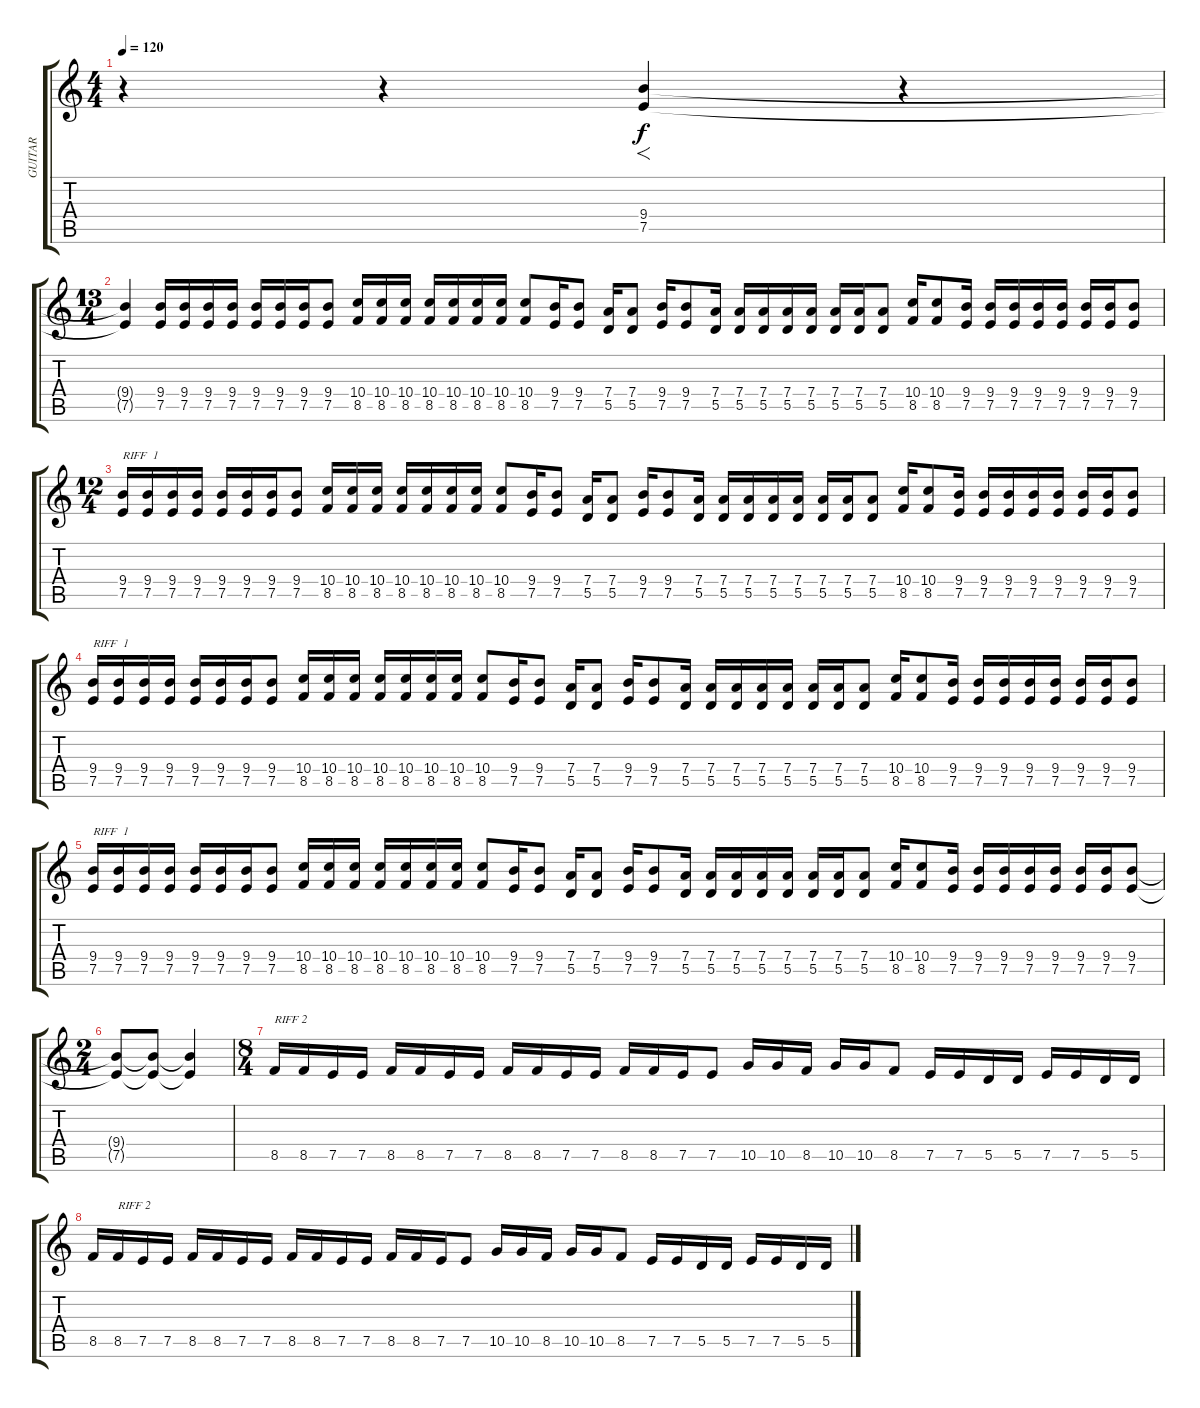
\track ("GUITAR" "GUITAR") {instrument distortionguitar}
\staff {score tabs}
\tuning (E4 B3 G3 D3 A2 E2) {hide}
\ts (4 4)
\tempo 120
\clef g2
\ks c
r.4{dy f instrument distortionguitar} r.4 (9.4 7.5).4{f} r.4 |
\ts (13 4)
(9.4{t} 7.5{t}).4 (9.4 7.5).16{txt ""} (9.4 7.5).16 (9.4 7.5).16 (9.4 7.5).16 (9.4 7.5).16 (9.4 7.5).16 (9.4 7.5).16 (9.4 7.5).8 (10.4 8.5).16 (10.4 8.5).16 (10.4 8.5).16 (10.4 8.5).16 (10.4 8.5).16 (10.4 8.5).16 (10.4 8.5).16 (10.4 8.5).8 (9.4 7.5).16 (9.4 7.5).8 (7.4 5.5).16 (7.4 5.5).8 (9.4 7.5).16 (9.4 7.5).8 (7.4 5.5).16 (7.4 5.5).16 (7.4 5.5).16 (7.4 5.5).16 (7.4 5.5).16 (7.4 5.5).16 (7.4 5.5).16 (7.4 5.5).8 (10.4 8.5).16 (10.4 8.5).8 (9.4 7.5).16 (9.4 7.5).16 (9.4 7.5).16 (9.4 7.5).16 (9.4 7.5).16 (9.4 7.5).16 (9.4 7.5).16 (9.4 7.5).8 |
\ts (12 4)
(9.4 7.5).16{txt "RIFF  1"} (9.4 7.5).16 (9.4 7.5).16 (9.4 7.5).16 (9.4 7.5).16 (9.4 7.5).16 (9.4 7.5).16 (9.4 7.5).8 (10.4 8.5).16 (10.4 8.5).16 (10.4 8.5).16 (10.4 8.5).16 (10.4 8.5).16 (10.4 8.5).16 (10.4 8.5).16 (10.4 8.5).8 (9.4 7.5).16 (9.4 7.5).8 (7.4 5.5).16 (7.4 5.5).8 (9.4 7.5).16 (9.4 7.5).8 (7.4 5.5).16 (7.4 5.5).16 (7.4 5.5).16 (7.4 5.5).16 (7.4 5.5).16 (7.4 5.5).16 (7.4 5.5).16 (7.4 5.5).8 (10.4 8.5).16 (10.4 8.5).8 (9.4 7.5).16 (9.4 7.5).16 (9.4 7.5).16 (9.4 7.5).16 (9.4 7.5).16 (9.4 7.5).16 (9.4 7.5).16 (9.4 7.5).8 |
(9.4 7.5).16{txt "RIFF  1"} (9.4 7.5).16 (9.4 7.5).16 (9.4 7.5).16 (9.4 7.5).16 (9.4 7.5).16 (9.4 7.5).16 (9.4 7.5).8 (10.4 8.5).16 (10.4 8.5).16 (10.4 8.5).16 (10.4 8.5).16 (10.4 8.5).16 (10.4 8.5).16 (10.4 8.5).16 (10.4 8.5).8 (9.4 7.5).16 (9.4 7.5).8 (7.4 5.5).16 (7.4 5.5).8 (9.4 7.5).16 (9.4 7.5).8 (7.4 5.5).16 (7.4 5.5).16 (7.4 5.5).16 (7.4 5.5).16 (7.4 5.5).16 (7.4 5.5).16 (7.4 5.5).16 (7.4 5.5).8 (10.4 8.5).16 (10.4 8.5).8 (9.4 7.5).16 (9.4 7.5).16 (9.4 7.5).16 (9.4 7.5).16 (9.4 7.5).16 (9.4 7.5).16 (9.4 7.5).16 (9.4 7.5).8 |
(9.4 7.5).16{txt "RIFF  1"} (9.4 7.5).16 (9.4 7.5).16 (9.4 7.5).16 (9.4 7.5).16 (9.4 7.5).16 (9.4 7.5).16 (9.4 7.5).8 (10.4 8.5).16 (10.4 8.5).16 (10.4 8.5).16 (10.4 8.5).16 (10.4 8.5).16 (10.4 8.5).16 (10.4 8.5).16 (10.4 8.5).8 (9.4 7.5).16 (9.4 7.5).8 (7.4 5.5).16 (7.4 5.5).8 (9.4 7.5).16 (9.4 7.5).8 (7.4 5.5).16 (7.4 5.5).16 (7.4 5.5).16 (7.4 5.5).16 (7.4 5.5).16 (7.4 5.5).16 (7.4 5.5).16 (7.4 5.5).8 (10.4 8.5).16 (10.4 8.5).8 (9.4 7.5).16 (9.4 7.5).16 (9.4 7.5).16 (9.4 7.5).16 (9.4 7.5).16 (9.4 7.5).16 (9.4 7.5).16 (9.4 7.5).8 |
\ts (2 4)
(9.4{t} 7.5{t}).8 (9.4{t} 7.5{t}).8 (9.4{t} 7.5{t}).4 |
\ts (8 4)
8.5.16{txt "RIFF 2"} 8.5.16 7.5.16 7.5.16 8.5.16 8.5.16 7.5.16 7.5.16 8.5.16 8.5.16 7.5.16 7.5.16 8.5.16 8.5.16 7.5.16 7.5.8 10.5.16 10.5.16 8.5.16 10.5.16 10.5.16 8.5.8 7.5.16 7.5.16 5.5.16 5.5.16 7.5.16 7.5.16 5.5.16 5.5.16 |
8.5.16 8.5.16{txt "RIFF 2"} 7.5.16 7.5.16 8.5.16 8.5.16 7.5.16 7.5.16 8.5.16 8.5.16 7.5.16 7.5.16 8.5.16 8.5.16 7.5.16 7.5.8 10.5.16 10.5.16 8.5.16 10.5.16 10.5.16 8.5.8 7.5.16 7.5.16 5.5.16 5.5.16 7.5.16 7.5.16 5.5.16 5.5.16
